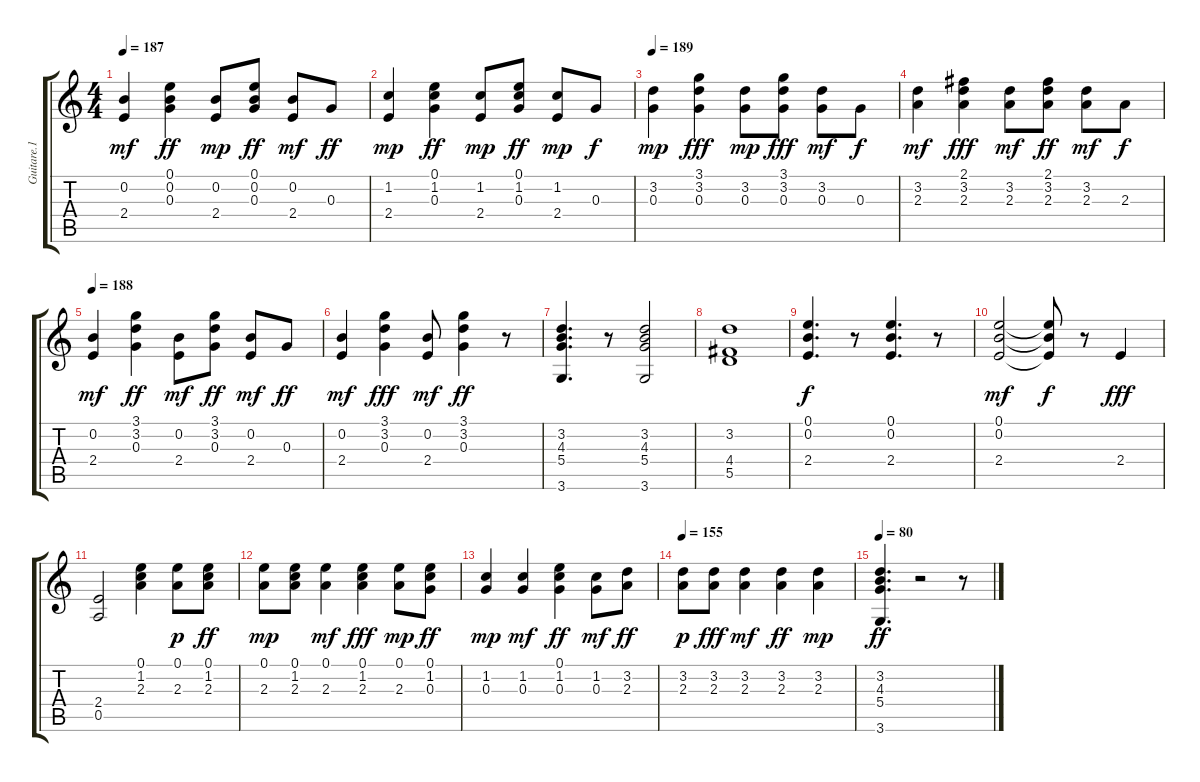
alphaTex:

\track ("Guitare.1           " "Guitare.1 ") {instrument acousticguitarsteel}
\staff {score tabs}
\tuning (E4 B3 G3 D3 A2 E2) {hide}
\ts (4 4)
\tempo 187
\clef g2
\ks c
(0.2 2.4).4{dy mf} (0.1 0.2 0.3).4{dy ff} (0.2 2.4).8{dy mp} (0.1 0.2 0.3).8{dy ff} (0.2 2.4).8{dy mf} 0.3.8{dy ff} |
(1.2 2.4).4{dy mp} (0.1 1.2 0.3).4{dy ff} (1.2 2.4).8{dy mp} (0.1 1.2 0.3).8{dy ff} (1.2 2.4).8{dy mp} 0.3.8{dy f} |
\tempo 189
(3.2 0.3).4{dy mp} (3.1 3.2 0.3).4{dy fff} (3.2 0.3).8{dy mp} (3.1 3.2 0.3).8{dy fff} (3.2 0.3).8{dy mf} 0.3.8{dy f} |
(3.2 2.3).4{dy mf} (2.1 3.2 2.3).4{dy fff} (3.2 2.3).8{dy mf} (2.1 3.2 2.3).8{dy ff} (3.2 2.3).8{dy mf} 2.3.8{dy f} |
\tempo 188
(0.2 2.4).4{dy mf} (3.1 3.2 0.3).4{dy ff} (0.2 2.4).8{dy mf} (3.1 3.2 0.3).8{dy ff} (0.2 2.4).8{dy mf} 0.3.8{dy ff} |
(0.2 2.4).4{dy mf} (3.1 3.2 0.3).4{dy fff} (0.2 2.4).8{dy mf} (3.1 3.2 0.3).4{dy ff} r.8 |
(3.2 4.3 5.4 3.6).4{d} r.8 (3.2 4.3 5.4 3.6).2 |
(3.2 4.4 5.5).1 |
(0.1 0.2 2.4).4{d dy f} r.8 (0.1 0.2 2.4).4{d} r.8 |
(0.1 0.2 2.4).2{dy mf} (0.1{t} 0.2{t} 2.4{t}).8{dy f} r.8 2.4.4{dy fff} |
(2.4 0.5).2 (0.1 1.2 2.3).4 (0.1 2.3).8{dy p} (0.1 1.2 2.3).8{dy ff} |
(0.1 2.3).8{dy mp} (0.1 1.2 2.3).8 (0.1 2.3).4{dy mf} (0.1 1.2 2.3).4{dy fff} (0.1 2.3).8{dy mp} (0.1 1.2 0.3).8{dy ff} |
(1.2 0.3).4{dy mp} (1.2 0.3).4{dy mf} (0.1 1.2 0.3).4{dy ff} (1.2 0.3).8{dy mf} (3.2 2.3).8{dy ff} |
\tempo 155
(3.2 2.3).8{dy p} (3.2 2.3).8{dy fff} (3.2 2.3).4{dy mf} (3.2 2.3).4{dy ff} (3.2 2.3).4{dy mp} |
\tempo 80
(3.2 4.3 5.4 3.6).4{d dy ff} r.2 r.8
